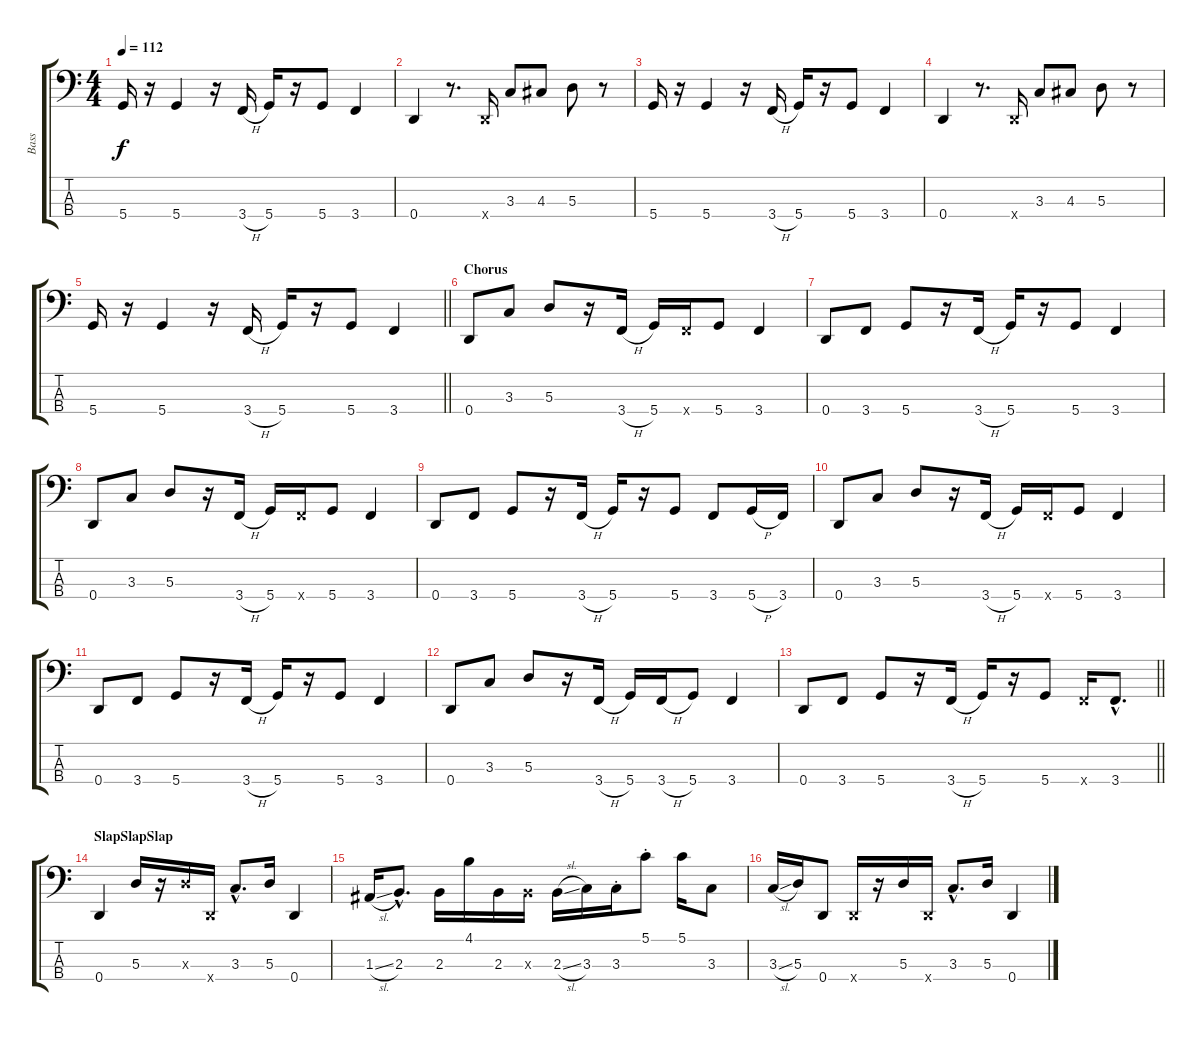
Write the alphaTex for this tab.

\track ("Bass" "Bass") {instrument slapbass1}
\staff {score tabs}
\tuning (G2 D2 A1 D1) {hide}
\ts (4 4)
\tempo 112
\clef f4
\ks c
5.4.16{dy f} r.16 5.4.4 r.16 3.4{h}.16 5.4.16 r.16 5.4.8 3.4.4 |
0.4.4 r.8{d} 0.4{x}.16 3.3.8 4.3.8 5.3.8 r.8 |
5.4.16 r.16 5.4.4 r.16 3.4{h}.16 5.4.16 r.16 5.4.8 3.4.4 |
0.4.4 r.8{d} 0.4{x}.16 3.3.8 4.3.8 5.3.8 r.8 |
\barLineRight lightlight
5.4.16 r.16 5.4.4 r.16 3.4{h}.16 5.4.16 r.16 5.4.8 3.4.4 |
\section ("" "Chorus")
0.4.8 3.3.8 5.3.8 r.16 3.4{h}.16 5.4.16 3.4{x}.16 5.4.8 3.4.4 |
0.4.8 3.4.8 5.4.8 r.16 3.4{h}.16 5.4.16 r.16 5.4.8 3.4.4 |
0.4.8 3.3.8 5.3.8 r.16 3.4{h}.16 5.4.16 3.4{x}.16 5.4.8 3.4.4 |
0.4.8 3.4.8 5.4.8 r.16 3.4{h}.16 5.4.16 r.16 5.4.8 3.4.8 5.4{h}.16 3.4.16 |
0.4.8 3.3.8 5.3.8 r.16 3.4{h}.16 5.4.16 3.4{x}.16 5.4.8 3.4.4 |
0.4.8 3.4.8 5.4.8 r.16 3.4{h}.16 5.4.16 r.16 5.4.8 3.4.4 |
0.4.8 3.3.8 5.3.8 r.16 3.4{h}.16 5.4.16 3.4{h}.16 5.4.8 3.4.4 |
\barLineRight lightlight
0.4.8 3.4.8 5.4.8 r.16 3.4{h}.16 5.4.16 r.16 5.4.8 3.4{x}.16 3.4{hac}.8{d} |
\section ("" "SlapSlapSlap")
0.4.4 5.3.16 r.16 5.3{x}.16 0.4{x}.16 3.3{hac}.8{d} 5.3.16 0.4.4 |
1.3{sl}.16 2.3{hac}.8{d} 2.3.16 4.1.16 2.3.16 2.3{x}.16 2.3{sl}.16 3.3.16 3.3{st}.16 5.1{st}.8 5.1.16 3.3.8 |
3.3{sl}.16 5.3.16 0.4.8 0.4{x}.16 r.16 5.3.16 0.4{x}.16 3.3{hac}.8{d} 5.3.16 0.4.4
